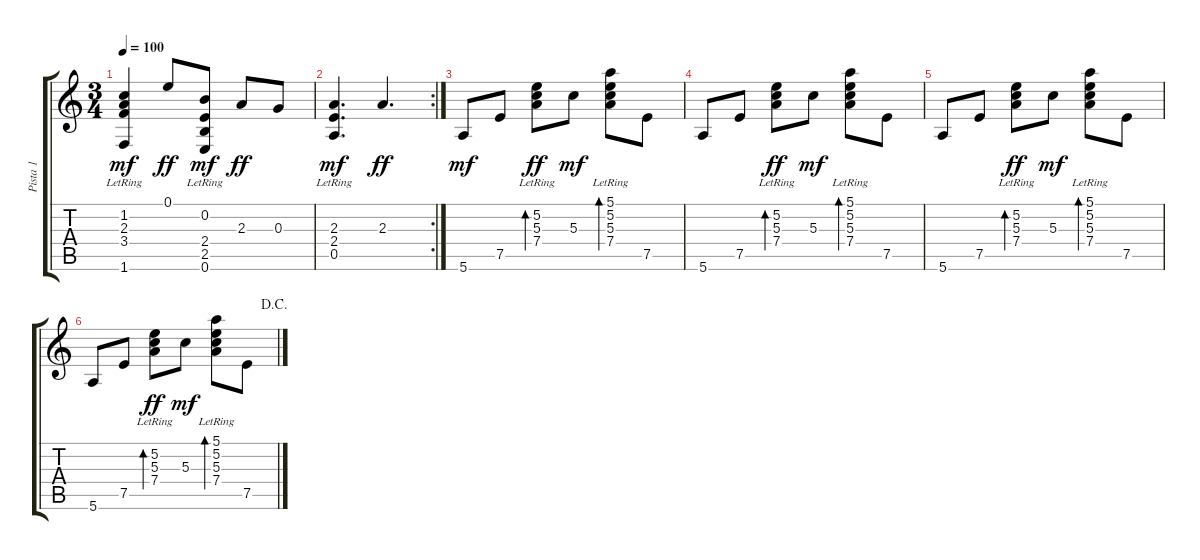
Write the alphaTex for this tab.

\track ("Pista 1" "Pista 1") {instrument acousticguitarsteel}
\staff {score tabs}
\tuning (E4 B3 G3 D3 A2 E2) {hide}
\ts (3 4)
\tempo 100
\clef g2
\ks c
(1.2 2.3{lr} 3.4{lr} 1.6{lr}).4{dy mf} 0.1.8{dy ff} (0.2 2.4{lr} 2.5{lr} 0.6{lr}).8{dy mf} 2.3.8{dy ff} 0.3.8 |
\rc 2
(2.3 2.4{lr} 0.5{lr}).4{d dy mf} 2.3.4{d dy ff} |
5.6.8{dy mf} 7.5.8 (5.2{lr} 5.3{lr} 7.4).8{bd 60 dy ff} 5.3.8{dy mf} (5.1{lr} 5.2{lr} 5.3{lr} 7.4).8{bd 60} 7.5.8 |
5.6.8 7.5.8 (5.2{lr} 5.3{lr} 7.4).8{bd 60 dy ff} 5.3.8{dy mf} (5.1{lr} 5.2{lr} 5.3{lr} 7.4).8{bd 60} 7.5.8 |
5.6.8 7.5.8 (5.2{lr} 5.3{lr} 7.4).8{bd 60 dy ff} 5.3.8{dy mf} (5.1{lr} 5.2{lr} 5.3{lr} 7.4).8{bd 60} 7.5.8 |
\jump dacapo
5.6.8 7.5.8 (5.2{lr} 5.3{lr} 7.4).8{bd 60 dy ff} 5.3.8{dy mf} (5.1{lr} 5.2{lr} 5.3{lr} 7.4).8{bd 60} 7.5.8
